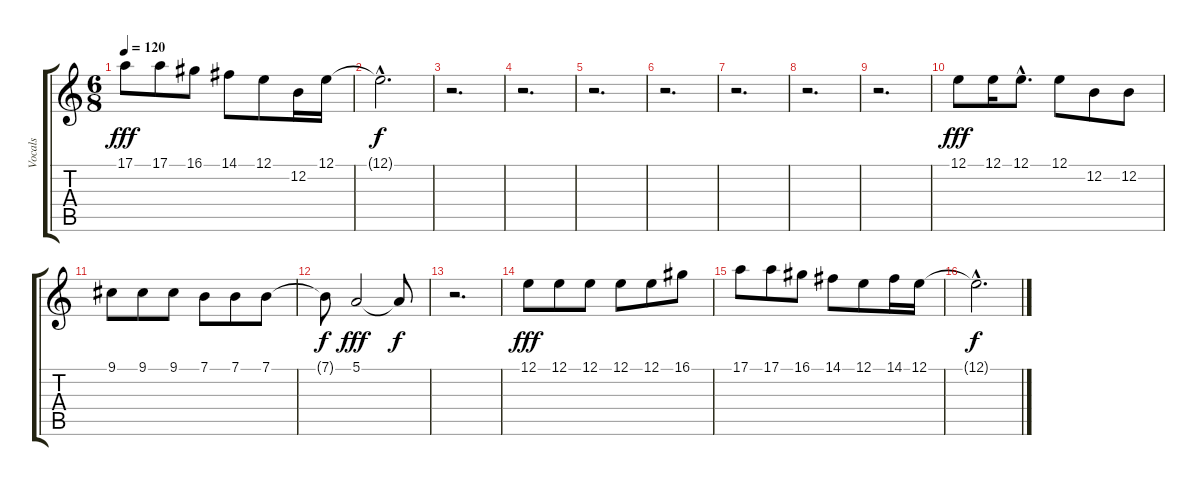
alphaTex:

\track ("Vocals" "Vocals") {instrument lead6voice}
\staff {score tabs}
\tuning (E4 B3 G3 D3 A2 E2) {hide}
\ts (6 8)
\tempo 120
\clef g2
\ks c
17.1.8{dy fff} 17.1.8 16.1.8 14.1.8 12.1.8 12.2.16 12.1.16 |
12.1{hac t}.2{d dy f} |
r.2{d} |
r.2{d} |
r.2{d} |
r.2{d} |
r.2{d} |
r.2{d} |
r.2{d} |
12.1.8{dy fff} 12.1.16 12.1{hac}.8{d} 12.1.8 12.2.8 12.2.8 |
9.1.8 9.1.8 9.1.8 7.1.8 7.1.8 7.1.8 |
7.1{t}.8{dy f} 5.1.2{dy fff} 5.1{t}.8{dy f} |
r.2{d} |
12.1.8{dy fff} 12.1.8 12.1.8 12.1.8 12.1.8 16.1.8 |
17.1.8 17.1.8 16.1.8 14.1.8 12.1.8 14.1.16 12.1.16 |
12.1{hac t}.2{d dy f}
